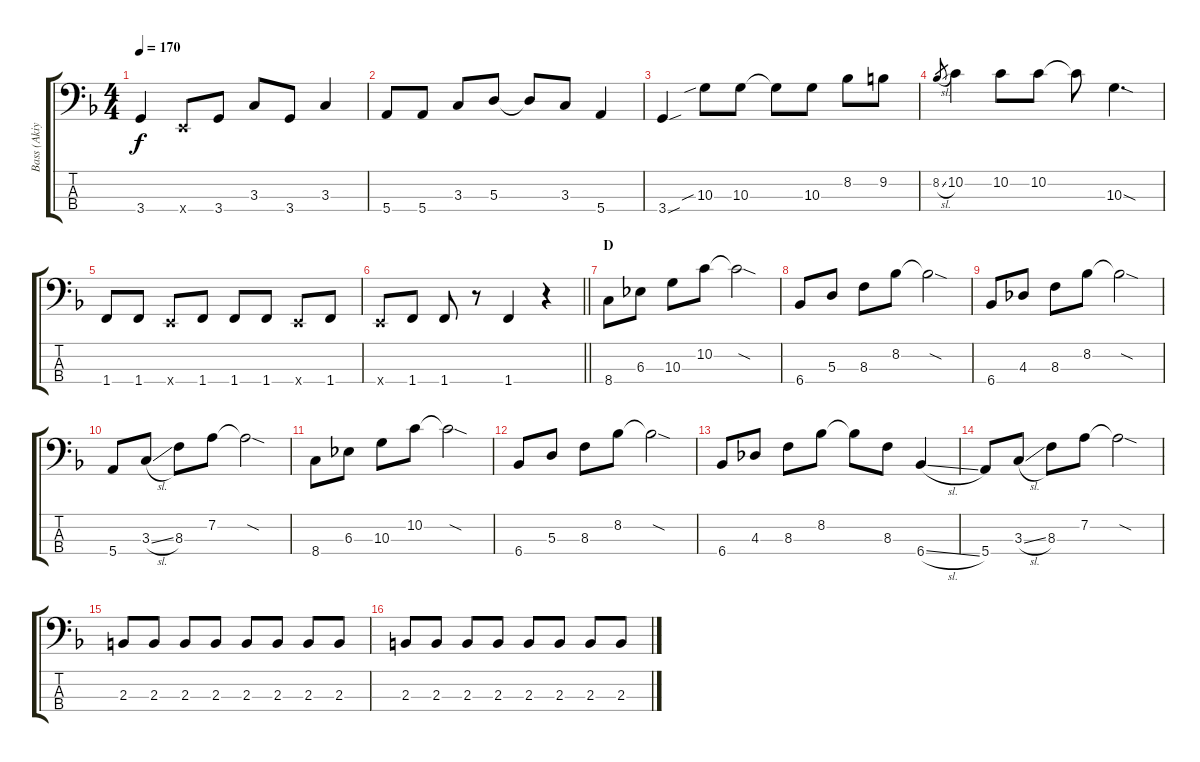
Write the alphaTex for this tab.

\track ("Bass (Akiyama Mio)" "Bass (Akiy") {instrument electricbassfinger}
\staff {score tabs}
\tuning (G2 D2 A1 E1) {hide}
\ts (4 4)
\tempo 170
\clef f4
\ks f
3.4.4{dy f} 0.4{x}.8 3.4.8 3.3.8 3.4.8 3.3.4 |
5.4.8 5.4.8 3.3.8 5.3.8 5.3{t}.8 3.3.8 5.4.4 |
3.4{sou}.4 10.3{sib}.8 10.3.8 10.3{t}.8 10.3.8 8.2.8 9.2.8 |
8.2{sl}.8{gr} 10.2.4 10.2.8 10.2.8 10.2{t}.8 10.3{sod}.4{d} |
1.4.8 1.4.8 0.4{x}.8 1.4.8 1.4.8 1.4.8 0.4{x}.8 1.4.8 |
\barLineRight lightlight
0.4{x}.8 1.4.8 1.4.8 r.8 1.4.4 r.4 |
\section ("" "D")
8.4.8 6.3.8 10.3.8 10.2.8 10.2{sod t}.2 |
6.4.8 5.3.8 8.3.8 8.2.8 8.2{sod t}.2 |
6.4.8 4.3.8 8.3.8 8.2.8 8.2{sod t}.2 |
5.4.8 3.3{sl}.8 8.3.8 7.2.8 7.2{sod t}.2 |
8.4.8 6.3.8 10.3.8 10.2.8 10.2{sod t}.2 |
6.4.8 5.3.8 8.3.8 8.2.8 8.2{sod t}.2 |
6.4.8 4.3.8 8.3.8 8.2.8 8.2{t}.8 8.3.8 6.4{sl}.4 |
5.4.8 3.3{sl}.8 8.3.8 7.2.8 7.2{sod t}.2 |
2.3.8 2.3.8 2.3.8 2.3.8 2.3.8 2.3.8 2.3.8 2.3.8 |
2.3.8 2.3.8 2.3.8 2.3.8 2.3.8 2.3.8 2.3.8 2.3.8
